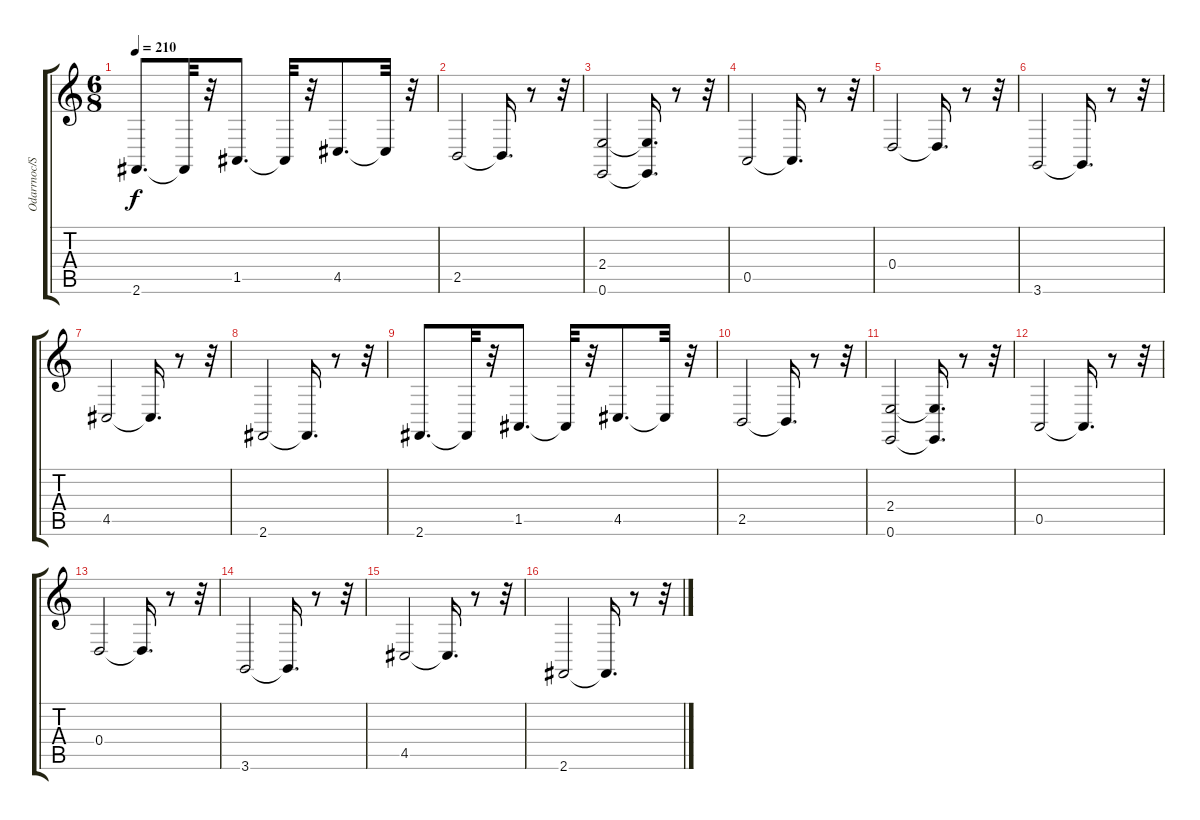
\track ("Odarrnoc/Skelletor" "Odarrnoc/S") {instrument harpsichord}
\staff {score tabs}
\tuning (E4 B3 G3 D3 A2 E2) {hide}
\ts (6 8)
\tempo 210
\clef g2
\ks c
2.6.8{d dy f} 2.6{t}.32 r.32 1.5.8{d} 1.5{t}.32 r.32 4.5.8{d} 4.5{t}.32 r.32 |
2.5.2 2.5{t}.16{d} r.8 r.32 |
(2.4 0.6).2 (2.4{t} 0.6{t}).16{d} r.8 r.32 |
0.5.2 0.5{t}.16{d} r.8 r.32 |
0.4.2 0.4{t}.16{d} r.8 r.32 |
3.6.2 3.6{t}.16{d} r.8 r.32 |
4.5.2 4.5{t}.16{d} r.8 r.32 |
2.6.2 2.6{t}.16{d} r.8 r.32 |
2.6.8{d} 2.6{t}.32 r.32 1.5.8{d} 1.5{t}.32 r.32 4.5.8{d} 4.5{t}.32 r.32 |
2.5.2 2.5{t}.16{d} r.8 r.32 |
(2.4 0.6).2 (2.4{t} 0.6{t}).16{d} r.8 r.32 |
0.5.2 0.5{t}.16{d} r.8 r.32 |
0.4.2 0.4{t}.16{d} r.8 r.32 |
3.6.2 3.6{t}.16{d} r.8 r.32 |
4.5.2 4.5{t}.16{d} r.8 r.32 |
2.6.2 2.6{t}.16{d} r.8 r.32
